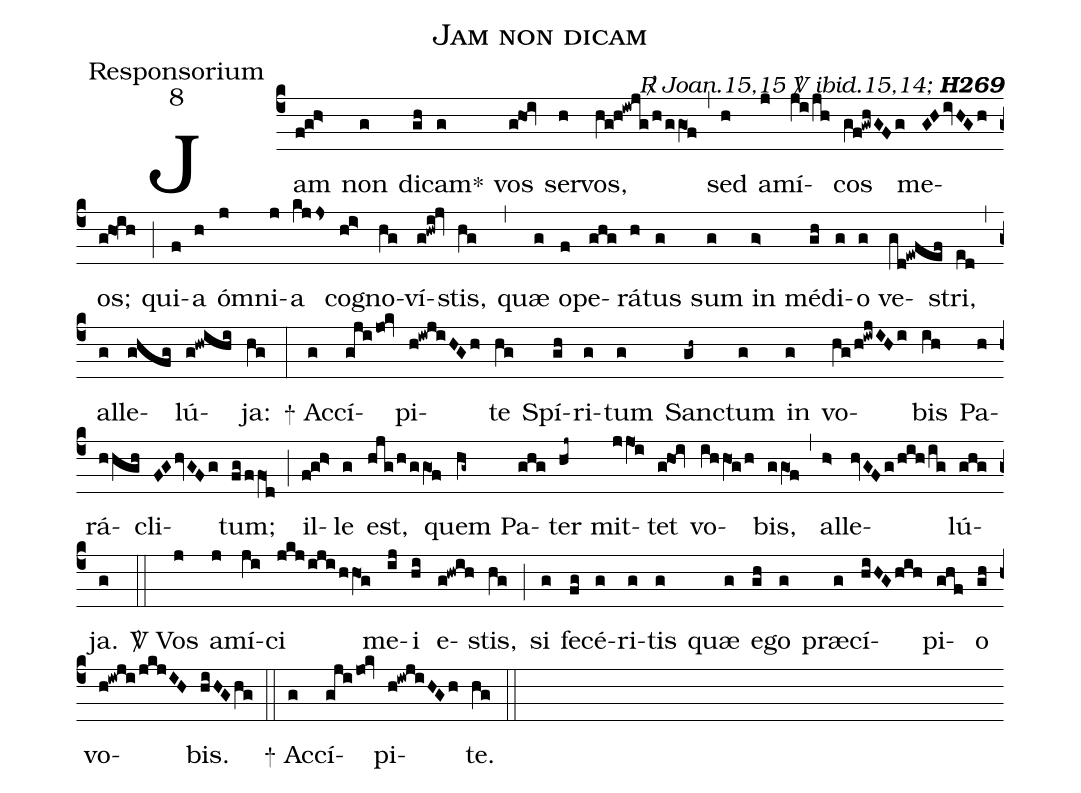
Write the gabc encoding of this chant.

name:Jam non dicam;
office-part:Responsorium;
mode:8;
commentary:{\itshape\mdseries \Rbar\  Joan.15,15 \Vbar\ ibid.15,14;\/}  {\bfseries H269};
%%
(c4) Jam(f!g!h>) non(g) di(gh)cam<sp>*</sp>(g) vos(g!ho1!iv) ser(h)vos,(hg!h!iwjg/h/ggO1f) (,)
sed(h) a(j)mí(ji/jh)cos(gf!gwhGFg) me(GHivHGh)os;(g!ho1!ih) (;)
qui(f)a(h) ó(j)mni(j)a(kjjs) co(hi>)gno(hg)ví(g!hwi!jv)stis,(hg) (,)
quæ(g) o(f)pe(ghg)rá(h)tus(g) sum(g) in(g>) mé(gh)di(g)o(g) ve(gd!ewfef)stri,(ed) (,)
al(g)le(ghfg)lú(g!hwihi)ja:(hg) (:)
<sp>+</sp> Ac(g)cí(gji/jo0!kv)pi(h!iwjiHGh)te(hg) Spí(gh)ri(g)tum(g) Sanc(gh~)tum(g) in(g) vo(hg/h!iwjIHi)bis(ih) Pa(h)rá(hhgh)cli(FGhvGFg)tum;(fg/ffO1d) (;)
il(f!g!h>)le(g) est,(hjg/h/ggO1f) quem(hg~) Pa(ghg)ter(hj~) mit(jjO1i)tet(g!ho1!iv) vo(ihhO1gh)bis,(ggO1f) (,)
al(h>)le(hvGFg/hih/ig)lú(ghg)ja.(g) (::)
<sp>V/</sp> Vos(j) a(j)mí(ji)ci(jkj/iji/hhO1g) me(ij)i(hi) e(g!hwih)stis,(hg) (;)
si(g) fe(fg)cé(g)ri(g)tis(g) quæ(g) e(gh)go(g) præ(g)cí(hiHGhih)pi(ghf)o(gh) vo(h!iwji/jkjIH)bis.(hiHGhg) (::)
<sp>+</sp> Ac(g)cí(gji/jo0!kv)pi(h!iwjiHGh)te.(hg) (::)
